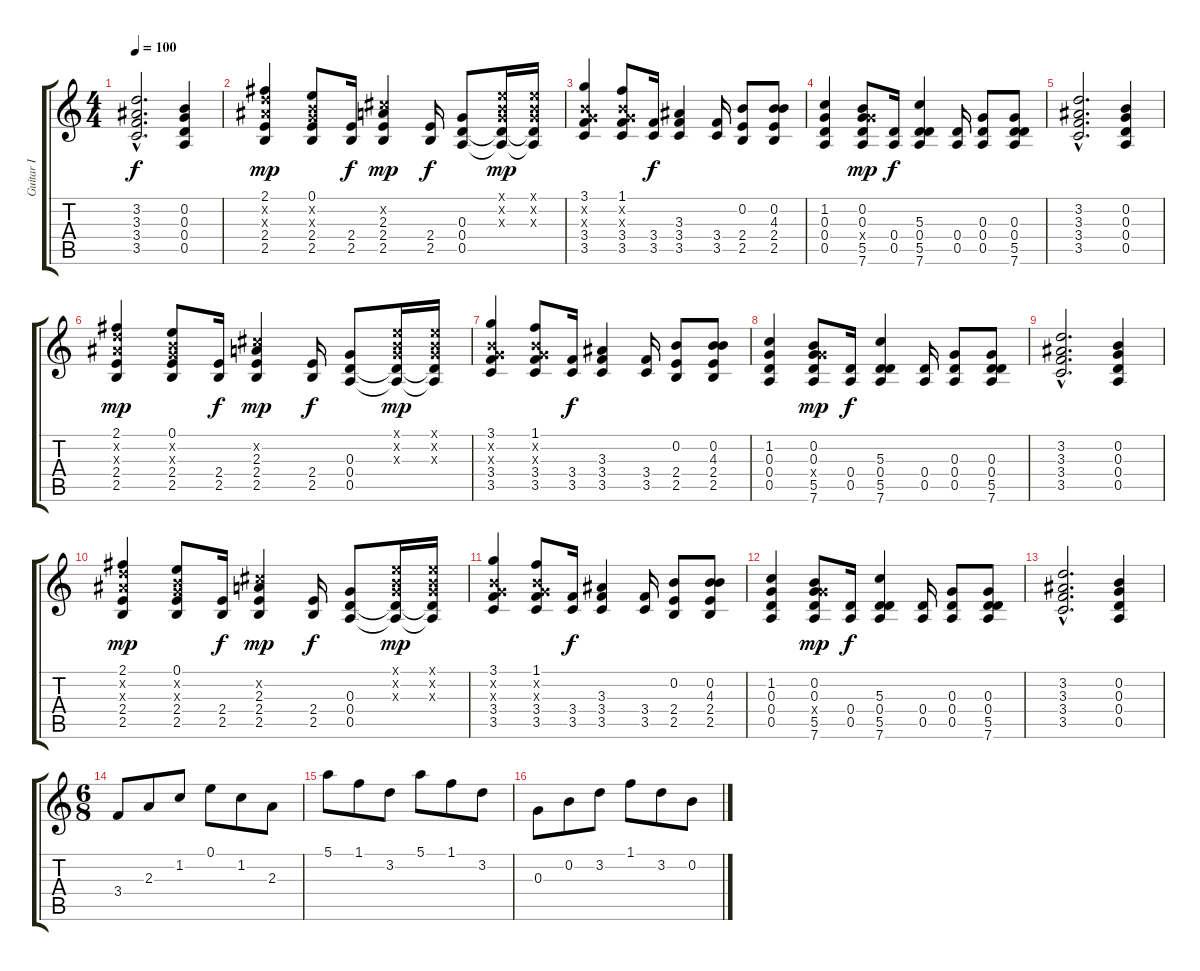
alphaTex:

\track ("Guitar I" "Guitar I") {instrument acousticguitarsteel}
\staff {score tabs}
\tuning (E4 B3 G3 D3 A2 D2) {hide}
\ts (4 4)
\tempo 100
\clef g2
\ks c
(3.2{hac} 3.3{hac} 3.4{hac} 3.5{hac}).2{d dy f} (0.2 0.3 0.4 0.5).4 |
(2.1 3.2{x} 3.3{x} 2.4 2.5).4{dy mp} (0.1 0.2{x} 0.3{x} 2.4 2.5).8 (2.4 2.5).16{dy f} (2.2{x} 2.3 2.4 2.5).4{dy mp} (2.4 2.5).16{dy f} (0.3 0.4 0.5).8 (0.1{x} 0.2{x} 0.3{x} 0.4{t} 0.5{t}).16{dy mp} (0.1{x} 0.2{x} 0.3{x} 0.4{t} 0.5{t}).16 |
(3.1 0.2{x} 0.3{x} 3.4 3.5).4 (1.1 0.2{x} 0.3{x} 3.4 3.5).8 (3.4 3.5).16{dy f} (3.3 3.4 3.5).4 (3.4 3.5).16 (0.2 2.4 2.5).8 (0.2 4.3 2.4 2.5).8 |
(1.2 0.3 0.4 0.5).4 (0.2 0.3 5.4{x} 5.5 7.6).8{dy mp} (0.4 0.5).16{dy f} (5.3 0.4 5.5 7.6).4 (0.4 0.5).16 (0.3 0.4 0.5).8 (0.3 0.4 5.5 7.6).8 |
(3.2{hac} 3.3{hac} 3.4{hac} 3.5{hac}).2{d} (0.2 0.3 0.4 0.5).4 |
(2.1 3.2{x} 3.3{x} 2.4 2.5).4{dy mp} (0.1 0.2{x} 0.3{x} 2.4 2.5).8 (2.4 2.5).16{dy f} (2.2{x} 2.3 2.4 2.5).4{dy mp} (2.4 2.5).16{dy f} (0.3 0.4 0.5).8 (0.1{x} 0.2{x} 0.3{x} 0.4{t} 0.5{t}).16{dy mp} (0.1{x} 0.2{x} 0.3{x} 0.4{t} 0.5{t}).16 |
(3.1 0.2{x} 0.3{x} 3.4 3.5).4 (1.1 0.2{x} 0.3{x} 3.4 3.5).8 (3.4 3.5).16{dy f} (3.3 3.4 3.5).4 (3.4 3.5).16 (0.2 2.4 2.5).8 (0.2 4.3 2.4 2.5).8 |
(1.2 0.3 0.4 0.5).4 (0.2 0.3 5.4{x} 5.5 7.6).8{dy mp} (0.4 0.5).16{dy f} (5.3 0.4 5.5 7.6).4 (0.4 0.5).16 (0.3 0.4 0.5).8 (0.3 0.4 5.5 7.6).8 |
(3.2{hac} 3.3{hac} 3.4{hac} 3.5{hac}).2{d} (0.2 0.3 0.4 0.5).4 |
(2.1 3.2{x} 3.3{x} 2.4 2.5).4{dy mp} (0.1 0.2{x} 0.3{x} 2.4 2.5).8 (2.4 2.5).16{dy f} (2.2{x} 2.3 2.4 2.5).4{dy mp} (2.4 2.5).16{dy f} (0.3 0.4 0.5).8 (0.1{x} 0.2{x} 0.3{x} 0.4{t} 0.5{t}).16{dy mp} (0.1{x} 0.2{x} 0.3{x} 0.4{t} 0.5{t}).16 |
(3.1 0.2{x} 0.3{x} 3.4 3.5).4 (1.1 0.2{x} 0.3{x} 3.4 3.5).8 (3.4 3.5).16{dy f} (3.3 3.4 3.5).4 (3.4 3.5).16 (0.2 2.4 2.5).8 (0.2 4.3 2.4 2.5).8 |
(1.2 0.3 0.4 0.5).4 (0.2 0.3 5.4{x} 5.5 7.6).8{dy mp} (0.4 0.5).16{dy f} (5.3 0.4 5.5 7.6).4 (0.4 0.5).16 (0.3 0.4 0.5).8 (0.3 0.4 5.5 7.6).8 |
(3.2{hac} 3.3{hac} 3.4{hac} 3.5{hac}).2{d} (0.2 0.3 0.4 0.5).4 |
\ts (6 8)
3.4.8 2.3.8 1.2.8 0.1.8 1.2.8 2.3.8 |
5.1.8 1.1.8 3.2.8 5.1.8 1.1.8 3.2.8 |
0.3.8 0.2.8 3.2.8 1.1.8 3.2.8 0.2.8
